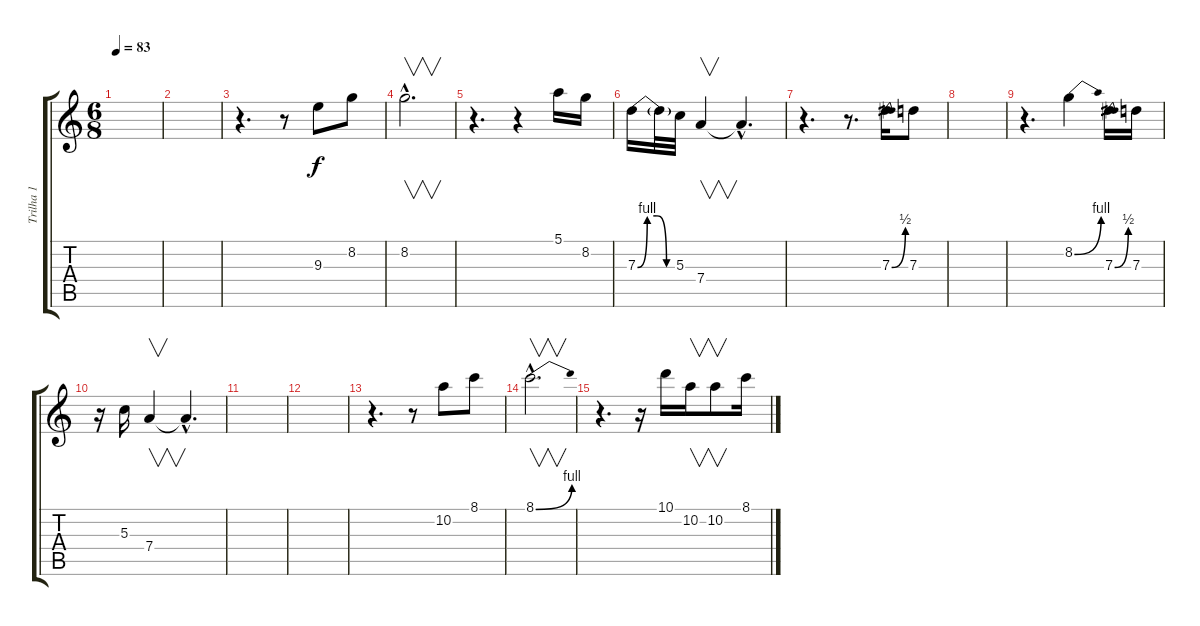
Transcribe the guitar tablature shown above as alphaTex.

\track ("Trilha 1" "Trilha 1") {instrument overdrivenguitar}
\staff {score tabs}
\tuning (E4 B3 G3 D3 A2 E2) {hide}
\ts (6 8)
\tempo 83
\clef g2
\ks c
|
|
r.4{d} r.8 9.3.8 8.2.8 |
8.2{hac}.2{v d} |
r.4{d} r.4 5.1.16 8.2.16 |
7.3{be (custom 0 0 15 4 30 4 45 0 60 0)}.16 7.3{t}.32 5.3.32 7.4.4{v} 7.4{hac t}.4{d} |
r.4{d} r.8{d} 7.3{be (bend 0 0 60 2)}.16 7.3.8 |
|
r.4{d} 8.2{be (bend 0 0 60 4)}.4 7.3{be (bend 0 0 60 2)}.16 7.3.16 |
r.16 5.3.16 7.4.4{v} 7.4{hac t}.4{d} |
|
|
r.4{d} r.8 10.2.8 8.1.8 |
8.1{be (bend 0 0 60 4) hac}.2{v d} |
r.4{d} r.16 10.1.16 10.2.16{v} 10.2.8{v} 8.1.16
